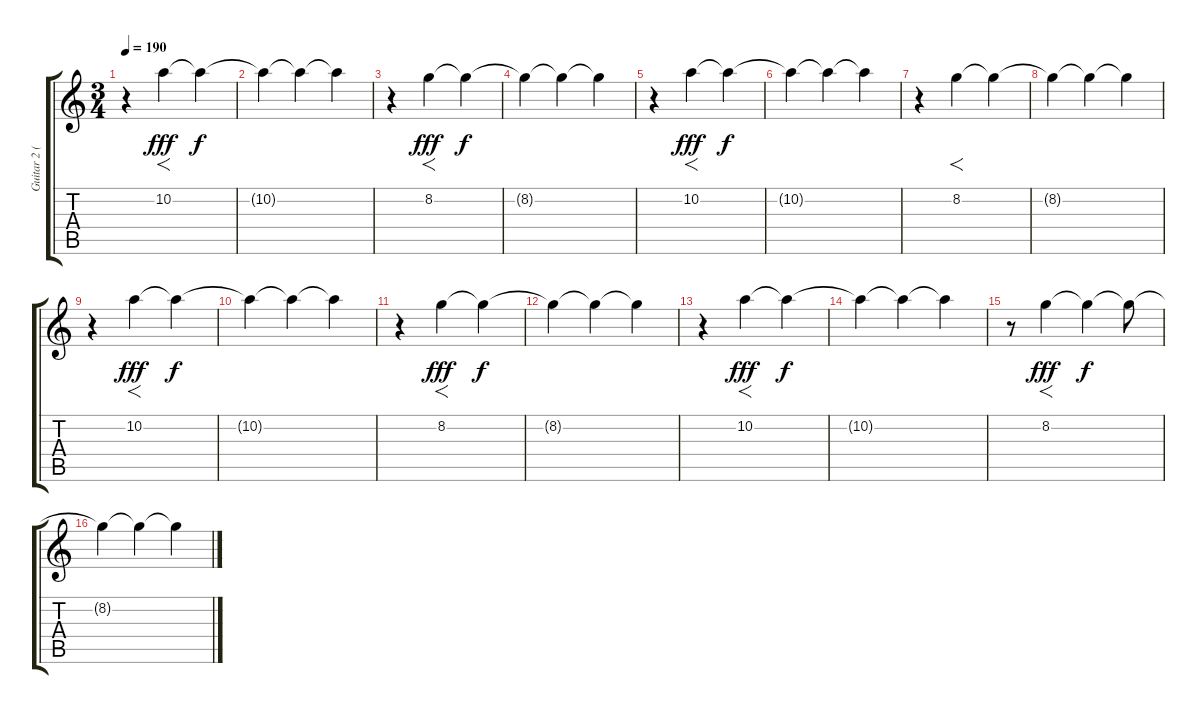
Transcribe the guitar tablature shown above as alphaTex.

\track ("Guitar 2 (Disto)" "Guitar 2 (") {instrument distortionguitar}
\staff {score tabs}
\tuning (E4 B3 G3 D3 A2 E2) {hide}
\ts (3 4)
\tempo 190
\clef g2
\ks c
r.4{dy f} 10.2.4{f dy fff} 10.2{t}.4{dy f} |
10.2{t}.4 10.2{t}.4 10.2{t}.4 |
r.4{volume 11} 8.2.4{f dy fff} 8.2{t}.4{dy f} |
8.2{t}.4 8.2{t}.4 8.2{t}.4 |
r.4 10.2.4{f dy fff} 10.2{t}.4{dy f} |
10.2{t}.4 10.2{t}.4 10.2{t}.4 |
r.4 8.2.4{f volume 13} 8.2{t}.4 |
8.2{t}.4 8.2{t}.4 8.2{t}.4 |
r.4 10.2.4{f dy fff} 10.2{t}.4{dy f} |
10.2{t}.4 10.2{t}.4 10.2{t}.4 |
r.4{volume 14} 8.2.4{f dy fff} 8.2{t}.4{dy f} |
8.2{t}.4 8.2{t}.4 8.2{t}.4 |
r.4 10.2.4{f dy fff} 10.2{t}.4{dy f} |
10.2{t}.4 10.2{t}.4 10.2{t}.4 |
r.8{volume 16} 8.2.4{f dy fff} 8.2{t}.4{dy f} 8.2{t}.8 |
8.2{t}.4 8.2{t}.4 8.2{t}.4
